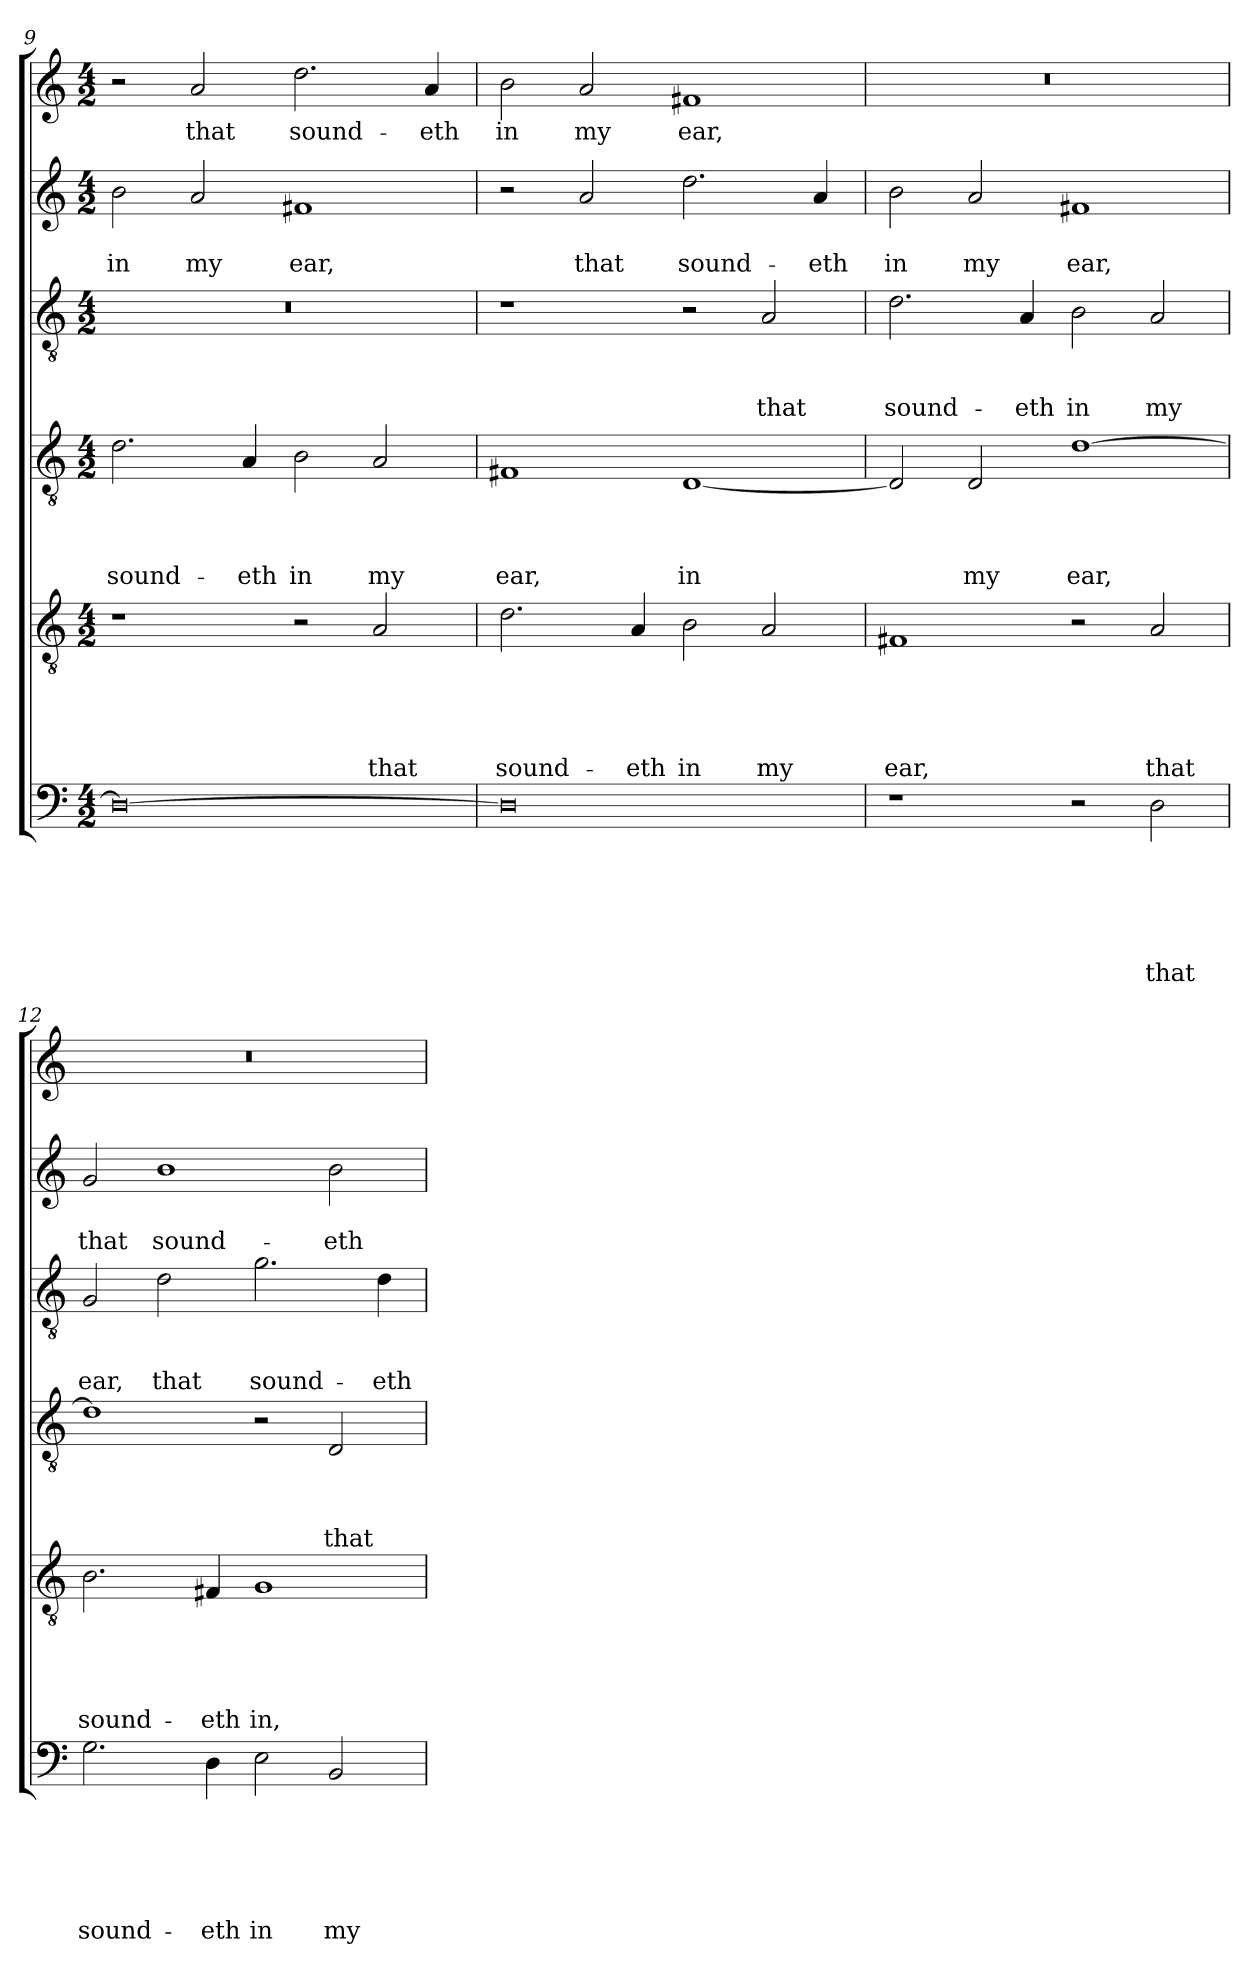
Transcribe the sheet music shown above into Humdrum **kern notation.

**kern	**text	**text	**text	**text	**text	**text	**kern	**text	**text	**text	**text	**text	**kern	**text	**text	**text	**text	**kern	**text	**text	**text	**kern	**text	**text	**kern	**text
*part6	*part6	*part6	*part6	*part6	*part6	*part6	*part5	*part5	*part5	*part5	*part5	*part5	*part4	*part4	*part4	*part4	*part4	*part3	*part3	*part3	*part3	*part2	*part2	*part2	*part1	*part1
*staff6	*staff6	*staff6	*staff6	*staff6	*staff6	*staff6	*staff5	*staff5	*staff5	*staff5	*staff5	*staff5	*staff4	*staff4	*staff4	*staff4	*staff4	*staff3	*staff3	*staff3	*staff3	*staff2	*staff2	*staff2	*staff1	*staff1
*clefF4	*	*	*	*	*	*	*clefGv2	*	*	*	*	*	*clefGv2	*	*	*	*	*clefGv2	*	*	*	*clefG2	*	*	*clefG2	*
*k[]	*	*	*	*	*	*	*k[]	*	*	*	*	*	*k[]	*	*	*	*	*k[]	*	*	*	*k[]	*	*	*k[]	*
*C:	*	*	*	*	*	*	*C:	*	*	*	*	*	*C:	*	*	*	*	*C:	*	*	*	*C:	*	*	*C:	*
*M4/2	*	*	*	*	*	*	*M4/2	*	*	*	*	*	*M4/2	*	*	*	*	*M4/2	*	*	*	*M4/2	*	*	*M4/2	*
=9	=9	=9	=9	=9	=9	=9	=9	=9	=9	=9	=9	=9	=9	=9	=9	=9	=9	=9	=9	=9	=9	=9	=9	=9	=9	=9
!	!	!	!	!	!	!	!	!	!	!	!	!	!	!	!	!	!LO:LY:b	!	!	!	!	!	!	!LO:LY:b	!	!
0D_	.	.	.	.	.	.	1r	.	.	.	.	.	2.d\	.	.	.	sound-	0r	.	.	.	2b\	.	in	2r	.
!	!	!	!	!	!	!	!	!	!	!	!	!	!	!	!	!	!	!	!	!	!	!	!	!LO:LY:b	!	!LO:LY:b
.	.	.	.	.	.	.	.	.	.	.	.	.	.	.	.	.	.	.	.	.	.	2a/	.	my	2a/	that
!	!	!	!	!	!	!	!	!	!	!	!	!	!	!	!	!	!LO:LY:b	!	!	!	!	!	!	!	!	!
.	.	.	.	.	.	.	.	.	.	.	.	.	4A/	.	.	.	-eth	.	.	.	.	.	.	.	.	.
!	!	!	!	!	!	!	!	!	!	!	!	!	!	!	!	!	!LO:LY:b	!	!	!	!	!	!	!LO:LY:b	!	!LO:LY:b
.	.	.	.	.	.	.	2r	.	.	.	.	.	2B\	.	.	.	in	.	.	.	.	1f#X	.	ear,	2.dd\	sound-
!	!	!	!	!	!	!	!	!	!	!	!	!LO:LY:b	!	!	!	!	!LO:LY:b	!	!	!	!	!	!	!	!	!
.	.	.	.	.	.	.	2A/	.	.	.	.	that	2A/	.	.	.	my	.	.	.	.	.	.	.	.	.
!	!	!	!	!	!	!	!	!	!	!	!	!	!	!	!	!	!	!	!	!	!	!	!	!	!	!LO:LY:b
.	.	.	.	.	.	.	.	.	.	.	.	.	.	.	.	.	.	.	.	.	.	.	.	.	4a/	-eth
=10	=10	=10	=10	=10	=10	=10	=10	=10	=10	=10	=10	=10	=10	=10	=10	=10	=10	=10	=10	=10	=10	=10	=10	=10	=10	=10
!	!	!	!	!	!	!	!	!	!	!	!	!LO:LY:b	!	!	!	!	!LO:LY:b	!	!	!	!	!	!	!	!	!LO:LY:b
0D]	.	.	.	.	.	.	2.d\	.	.	.	.	sound-	1F#X	.	.	.	ear,	1r	.	.	.	2r	.	.	2b\	in
!	!	!	!	!	!	!	!	!	!	!	!	!	!	!	!	!	!	!	!	!	!	!	!	!LO:LY:b	!	!LO:LY:b
.	.	.	.	.	.	.	.	.	.	.	.	.	.	.	.	.	.	.	.	.	.	2a/	.	that	2a/	my
!	!	!	!	!	!	!	!	!	!	!	!	!LO:LY:b	!	!	!	!	!	!	!	!	!	!	!	!	!	!
.	.	.	.	.	.	.	4A/	.	.	.	.	-eth	.	.	.	.	.	.	.	.	.	.	.	.	.	.
!	!	!	!	!	!	!	!	!	!	!	!	!LO:LY:b	!	!	!	!	!LO:LY:b	!	!	!	!	!	!	!LO:LY:b	!	!LO:LY:b
.	.	.	.	.	.	.	2B\	.	.	.	.	in	[1D	.	.	.	in	2r	.	.	.	2.dd\	.	sound-	1f#X	ear,
!	!	!	!	!	!	!	!	!	!	!	!	!LO:LY:b	!	!	!	!	!	!	!	!	!LO:LY:b	!	!	!	!	!
.	.	.	.	.	.	.	2A/	.	.	.	.	my	.	.	.	.	.	2A/	.	.	that	.	.	.	.	.
!	!	!	!	!	!	!	!	!	!	!	!	!	!	!	!	!	!	!	!	!	!	!	!	!LO:LY:b	!	!
.	.	.	.	.	.	.	.	.	.	.	.	.	.	.	.	.	.	.	.	.	.	4a/	.	-eth	.	.
=11	=11	=11	=11	=11	=11	=11	=11	=11	=11	=11	=11	=11	=11	=11	=11	=11	=11	=11	=11	=11	=11	=11	=11	=11	=11	=11
!	!	!	!	!	!	!	!	!	!	!	!	!LO:LY:b	!	!	!	!	!	!	!	!	!LO:LY:b	!	!	!LO:LY:b	!	!
1r	.	.	.	.	.	.	1F#X	.	.	.	.	ear,	2D/]	.	.	.	.	2.d\	.	.	sound-	2b\	.	in	0r	.
!	!	!	!	!	!	!	!	!	!	!	!	!	!	!	!	!	!LO:LY:b	!	!	!	!	!	!	!LO:LY:b	!	!
.	.	.	.	.	.	.	.	.	.	.	.	.	2D/	.	.	.	my	.	.	.	.	2a/	.	my	.	.
!	!	!	!	!	!	!	!	!	!	!	!	!	!	!	!	!	!	!	!	!	!LO:LY:b	!	!	!	!	!
.	.	.	.	.	.	.	.	.	.	.	.	.	.	.	.	.	.	4A/	.	.	-eth	.	.	.	.	.
!	!	!	!	!	!	!	!	!	!	!	!	!	!	!	!	!	!LO:LY:b	!	!	!	!LO:LY:b	!	!	!LO:LY:b	!	!
2r	.	.	.	.	.	.	2r	.	.	.	.	.	[1d	.	.	.	ear,	2B\	.	.	in	1f#X	.	ear,	.	.
!	!	!	!	!	!	!LO:LY:b	!	!	!	!	!	!LO:LY:b	!	!	!	!	!	!	!	!	!LO:LY:b	!	!	!	!	!
2D\	.	.	.	.	.	that	2A/	.	.	.	.	that	.	.	.	.	.	2A/	.	.	my	.	.	.	.	.
!!LO:LB:g=z
=12	=12	=12	=12	=12	=12	=12	=12	=12	=12	=12	=12	=12	=12	=12	=12	=12	=12	=12	=12	=12	=12	=12	=12	=12	=12	=12
!	!	!	!	!	!	!LO:LY:b	!	!	!	!	!	!LO:LY:b	!	!	!	!	!	!	!	!	!LO:LY:b	!	!	!LO:LY:b	!	!
2.G\	.	.	.	.	.	sound-	2.B\	.	.	.	.	sound-	1d]	.	.	.	.	2G/	.	.	ear,	2g/	.	that	0r	.
!	!	!	!	!	!	!	!	!	!	!	!	!	!	!	!	!	!	!	!	!	!LO:LY:b	!	!	!LO:LY:b	!	!
.	.	.	.	.	.	.	.	.	.	.	.	.	.	.	.	.	.	2d\	.	.	that	1b	.	sound-	.	.
!	!	!	!	!	!	!LO:LY:b	!	!	!	!	!	!LO:LY:b	!	!	!	!	!	!	!	!	!	!	!	!	!	!
4D\	.	.	.	.	.	-eth	4F#X/	.	.	.	.	-eth	.	.	.	.	.	.	.	.	.	.	.	.	.	.
!	!	!	!	!	!	!LO:LY:b	!	!	!	!	!	!LO:LY:b	!	!	!	!	!	!	!	!	!LO:LY:b	!	!	!	!	!
2E\	.	.	.	.	.	in	1G	.	.	.	.	in,	2r	.	.	.	.	2.g\	.	.	sound-	.	.	.	.	.
!	!	!	!	!	!	!LO:LY:b	!	!	!	!	!	!	!	!	!	!	!LO:LY:b	!	!	!	!	!	!	!LO:LY:b	!	!
2BB/	.	.	.	.	.	my	.	.	.	.	.	.	2D/	.	.	.	that	.	.	.	.	2b\	.	-eth	.	.
!	!	!	!	!	!	!	!	!	!	!	!	!	!	!	!	!	!	!	!	!	!LO:LY:b	!	!	!	!	!
.	.	.	.	.	.	.	.	.	.	.	.	.	.	.	.	.	.	4d\	.	.	-eth	.	.	.	.	.
=	=	=	=	=	=	=	=	=	=	=	=	=	=	=	=	=	=	=	=	=	=	=	=	=	=	=
*-	*-	*-	*-	*-	*-	*-	*-	*-	*-	*-	*-	*-	*-	*-	*-	*-	*-	*-	*-	*-	*-	*-	*-	*-	*-	*-
